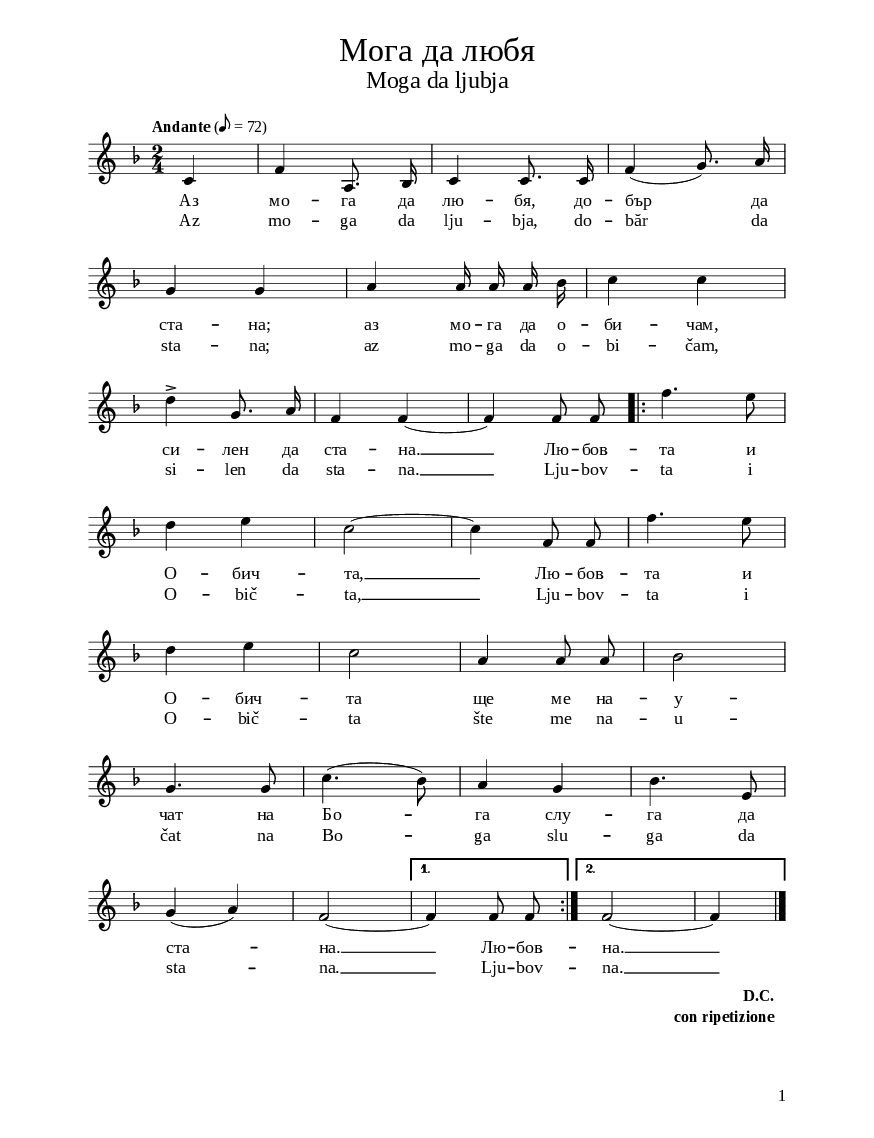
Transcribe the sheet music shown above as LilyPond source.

\version "2.24.2"

% include paper part and global functions
\include "include/globals.ily"

\bookpart {
  \label #'ref111
  \tocItem \markup "Мога да любя – Moga da ljubja"
  \include "include/bookpart-paper.ily"
  \score {
    \include "include/score-layout.ily"


    \new Voice \relative c' {
      \clef treble
      \key f \major
      \time 2/4
      \tempoFunc "Andante" 8 "72"
      \autoBeamOff

      \partial 4

      c4 | % 2
      f4 a,8. bes16 | % 3
      c4 c8. c16 | % 4
      f4 ( g8. ) a16 | \break |% 5
      g4 g4 | % 6
      a4 a16 a16 a16  bes16
      % 7
      c4  c4 | \break | % 8
      d4 -> g,8. a16 | % 9
      f4 f4 ~ |
      f4 f8 f8 \repeat volta 2 \relative c {
        | % 11
        f''4.  e8 | \break |% 12
        d4  e4 | % 13
        c2 ~ | % 14
        c4 f,8 f8 | % 15
        f'4.  e8 | \break |% 16
        d4  e4 | % 17
        c2  | % 18
        a4 a8 a8 | % 19
        bes2 | \break |
        g4. g8 | % 21
        c4. (  bes8 ) | % 22
        a4 g4 | % 23
        bes4. e,8  |\break  % 24
        g4 ( a4 ) f2~
      }
      \alternative {
        { f4 f8 f8  | }
        { f2~ f4 }
      }
      \bar "|."
    }
    \addlyrics {
      Аз мо -- га да лю -- бя, до -- бър
      да ста -- на; аз мо -- га да
      о -- би -- чам, си -- лен да ста --
      на. __  Лю -- бов -- та и О -- бич --
      та, __  Лю -- бов -- та и О -- бич --
      та ще ме на -- у -- чат на Бо
      -- га слу -- га да ста -- на. __
      Лю -- бов -- на. __
    }
    \addlyrics {
      Az mo -- ga da lju -- bja, do -- băr
      da sta -- na; az mo -- ga da
      o -- bi -- čam, si -- len da sta --
      na. __  Lju -- bov -- ta i O -- bič --
      ta, __  Lju -- bov -- ta i O -- bič --
      ta šte me na -- u -- čat na Bo
      -- ga slu -- ga da sta -- na. __
      Lju -- bov -- na. __
    }

    \header {
      title = \titleFunc "Мога да любя" "Moga da ljubja"
    }

    \midi{}

  } % score

    \markup \dc-two "D.C.""con ripetizione"
  %

  % include foreign translation(s) of the song

  \pageBreak
  \version "2.20.0"

\markup \fill-line { \fontsize #6 "Ich kann lieben" }
\markup \null
\markup \null
\markup \fontsize #+2.5 {
  \hspace #10
  \override #'(baseline-skip . 2)

  \column {
    \line { " " }
    \line { " "Ich kann lieben (ljubia), }
    \line { " "   damit ich gut werde, }

    \line { " "ich kann lieben (obitscham), }
    \line { " "       damit ich stark werde.}
    \line { " "  Die Liebe (ljubovta) und die Liebe (obitschta) werden mich lehren, }

    \line { " " ein Diener Gottes zu werden.}


  }


}


} % bookpart
